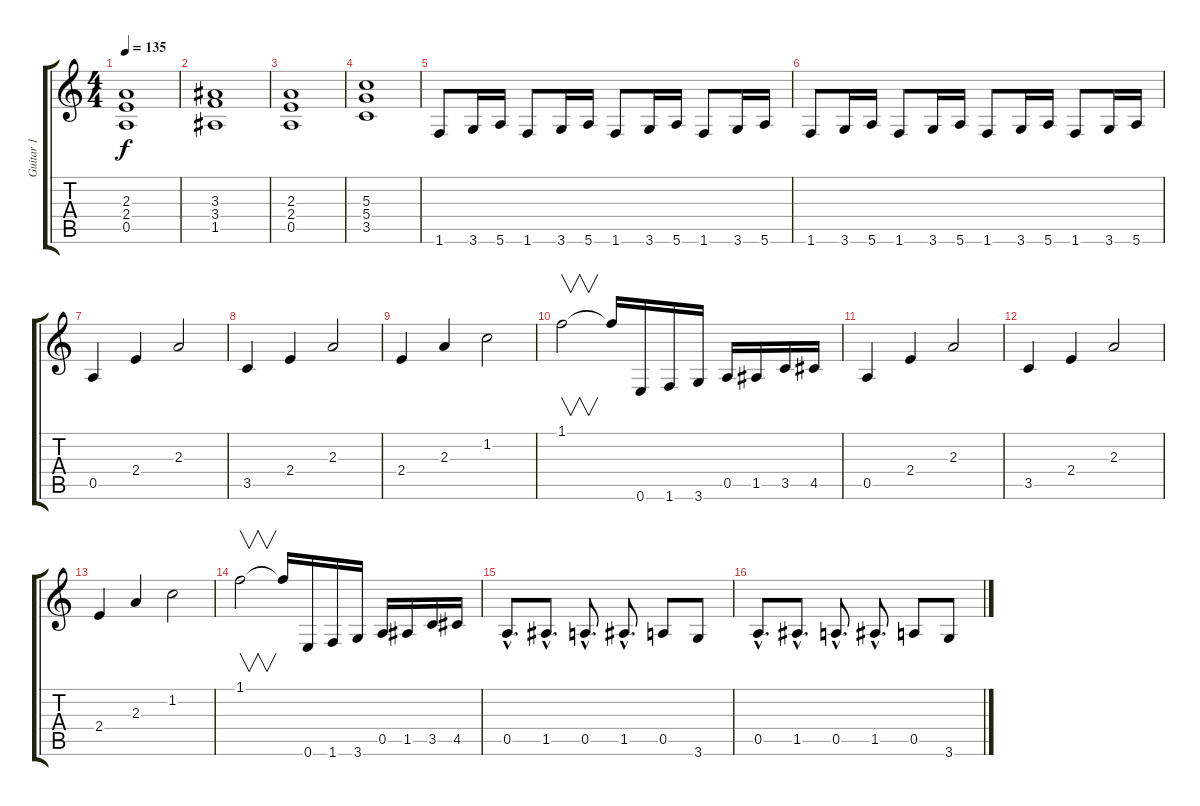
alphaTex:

\track ("Guitar 1" "Guitar 1") {instrument distortionguitar}
\staff {score tabs}
\tuning (E4 B3 G3 D3 A2 E2) {hide}
\ts (4 4)
\tempo 135
\clef g2
\ks c
(2.3 2.4 0.5).1{dy f} |
(3.3 3.4 1.5).1 |
(2.3 2.4 0.5).1 |
(5.3 5.4 3.5).1 |
1.6.8 3.6.16 5.6.16 1.6.8 3.6.16 5.6.16 1.6.8 3.6.16 5.6.16 1.6.8 3.6.16 5.6.16 |
1.6.8 3.6.16 5.6.16 1.6.8 3.6.16 5.6.16 1.6.8 3.6.16 5.6.16 1.6.8 3.6.16 5.6.16 |
0.5.4 2.4.4 2.3.2 |
3.5.4 2.4.4 2.3.2 |
2.4.4 2.3.4 1.2.2 |
1.1.2{v} 1.1{t}.16 0.6.16 1.6.16 3.6.16 0.5.16 1.5.16 3.5.16 4.5.16 |
0.5.4 2.4.4 2.3.2 |
3.5.4 2.4.4 2.3.2 |
2.4.4 2.3.4 1.2.2 |
1.1.2{v} 1.1{t}.16 0.6.16 1.6.16 3.6.16 0.5.16 1.5.16 3.5.16 4.5.16 |
0.5{hac}.8{d} 1.5{hac}.8{d} 0.5{hac}.8{d} 1.5{hac}.8{d} 0.5.8 3.6.8 |
0.5{hac}.8{d} 1.5{hac}.8{d} 0.5{hac}.8{d} 1.5{hac}.8{d} 0.5.8 3.6.8
